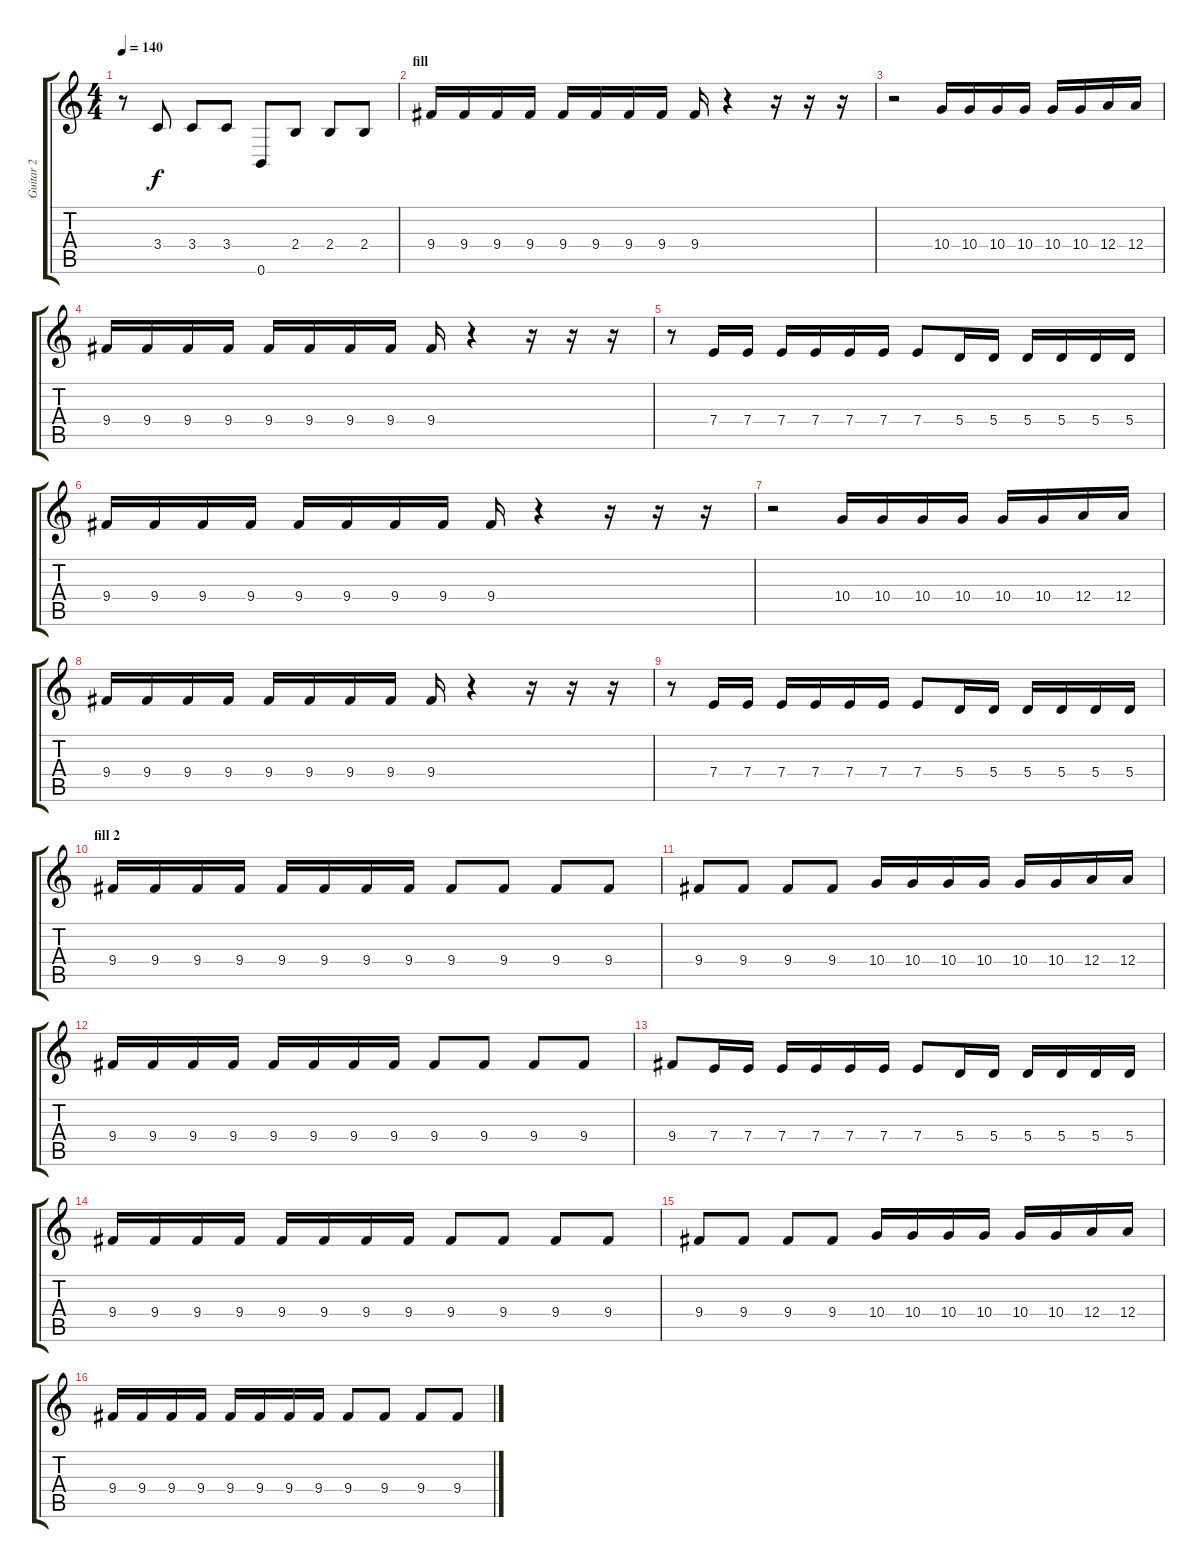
\track ("Guitar 2" "Guitar 2") {instrument overdrivenguitar}
\staff {score tabs}
\tuning (B3 Gb3 D3 A2 E2 B1) {hide}
\ts (4 4)
\tempo 140
\clef g2
\ks c
r.8{dy f} 3.4.8 3.4.8 3.4.8 0.6.8 2.4.8 2.4.8 2.4.8 |
\section ("" "fill")
9.4.16 9.4.16 9.4.16 9.4.16 9.4.16 9.4.16 9.4.16 9.4.16 9.4.16 r.4 r.16 r.16 r.16 |
r.2 10.4.16 10.4.16 10.4.16 10.4.16 10.4.16 10.4.16 12.4.16 12.4.16 |
9.4.16 9.4.16 9.4.16 9.4.16 9.4.16 9.4.16 9.4.16 9.4.16 9.4.16 r.4 r.16 r.16 r.16 |
r.8 7.4.16 7.4.16 7.4.16 7.4.16 7.4.16 7.4.16 7.4.8 5.4.16 5.4.16 5.4.16 5.4.16 5.4.16 5.4.16 |
9.4.16 9.4.16 9.4.16 9.4.16 9.4.16 9.4.16 9.4.16 9.4.16 9.4.16 r.4 r.16 r.16 r.16 |
r.2 10.4.16 10.4.16 10.4.16 10.4.16 10.4.16 10.4.16 12.4.16 12.4.16 |
9.4.16 9.4.16 9.4.16 9.4.16 9.4.16 9.4.16 9.4.16 9.4.16 9.4.16 r.4 r.16 r.16 r.16 |
r.8 7.4.16 7.4.16 7.4.16 7.4.16 7.4.16 7.4.16 7.4.8 5.4.16 5.4.16 5.4.16 5.4.16 5.4.16 5.4.16 |
\section ("" "fill 2")
9.4.16 9.4.16 9.4.16 9.4.16 9.4.16 9.4.16 9.4.16 9.4.16 9.4.8 9.4.8 9.4.8 9.4.8 |
9.4.8 9.4.8 9.4.8 9.4.8 10.4.16 10.4.16 10.4.16 10.4.16 10.4.16 10.4.16 12.4.16 12.4.16 |
9.4.16 9.4.16 9.4.16 9.4.16 9.4.16 9.4.16 9.4.16 9.4.16 9.4.8 9.4.8 9.4.8 9.4.8 |
9.4.8 7.4.16 7.4.16 7.4.16 7.4.16 7.4.16 7.4.16 7.4.8 5.4.16 5.4.16 5.4.16 5.4.16 5.4.16 5.4.16 |
9.4.16 9.4.16 9.4.16 9.4.16 9.4.16 9.4.16 9.4.16 9.4.16 9.4.8 9.4.8 9.4.8 9.4.8 |
9.4.8 9.4.8 9.4.8 9.4.8 10.4.16 10.4.16 10.4.16 10.4.16 10.4.16 10.4.16 12.4.16 12.4.16 |
9.4.16 9.4.16 9.4.16 9.4.16 9.4.16 9.4.16 9.4.16 9.4.16 9.4.8 9.4.8 9.4.8 9.4.8
